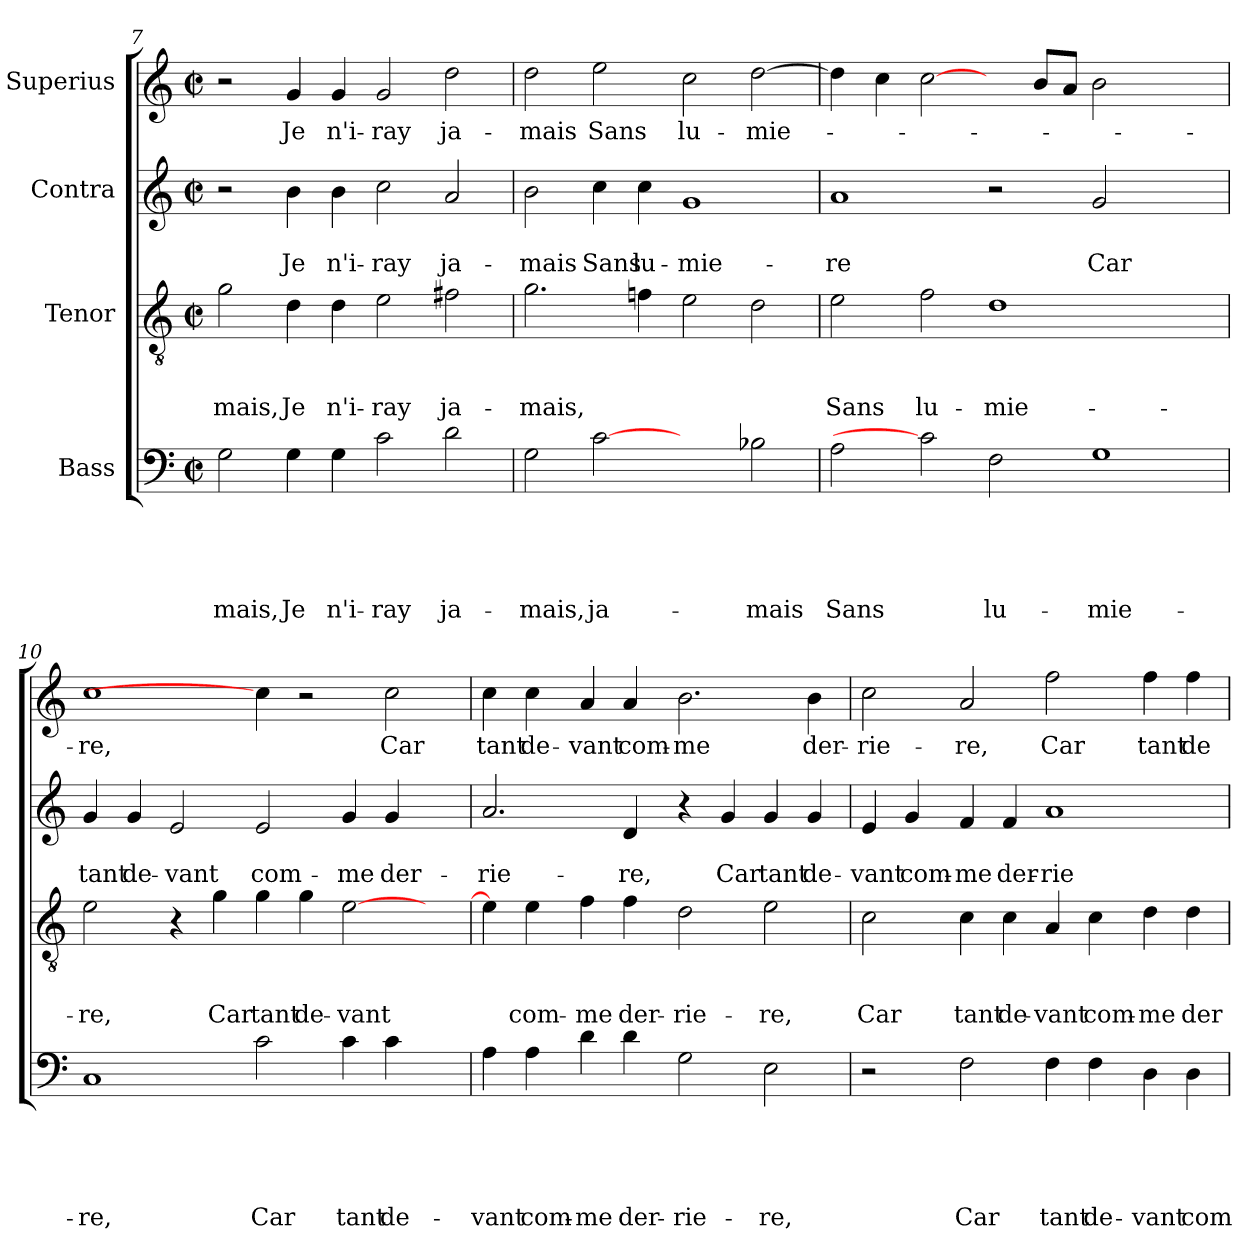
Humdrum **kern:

**kern	**text	**text	**text	**text	**text	**kern	**text	**text	**text	**kern	**text	**text	**kern	**text
*part4	*part4	*part4	*part4	*part4	*part4	*part3	*part3	*part3	*part3	*part2	*part2	*part2	*part1	*part1
*staff4	*staff4	*staff4	*staff4	*staff4	*staff4	*staff3	*staff3	*staff3	*staff3	*staff2	*staff2	*staff2	*staff1	*staff1
*I"Bass	*	*	*	*	*	*I"Tenor	*	*	*	*I"Contra	*	*	*I"Superius	*
*clefF4	*	*	*	*	*	*clefGv2	*	*	*	*clefG2	*	*	*clefG2	*
*k[]	*	*	*	*	*	*k[]	*	*	*	*k[]	*	*	*k[]	*
*C:	*	*	*	*	*	*C:	*	*	*	*C:	*	*	*C:	*
*M2/2	*	*	*	*	*	*M2/2	*	*	*	*M2/2	*	*	*M2/2	*
*met(c|)	*	*	*	*	*	*met(c|)	*	*	*	*met(c|)	*	*	*met(c|)	*
=7	=7	=7	=7	=7	=7	=7	=7	=7	=7	=7	=7	=7	=7	=7
!	!	!	!	!	!LO:LY:b	!	!	!	!LO:LY:b	!	!	!	!	!
2G\	.	.	.	.	-mais,	2g\	.	.	-mais,	2r	.	.	2r	.
!	!	!	!	!	!LO:LY:b	!	!	!	!LO:LY:b	!	!	!LO:LY:b	!	!LO:LY:b
4G\	.	.	.	.	Je	4d\	.	.	Je	4b\	.	Je	4g/	Je
!	!	!	!	!	!LO:LY:b	!	!	!	!LO:LY:b	!	!	!LO:LY:b	!	!LO:LY:b
4G\	.	.	.	.	n'i-	4d\	.	.	n'i-	4b\	.	n'i-	4g/	n'i-
!	!	!	!	!	!LO:LY:b:rj	!	!	!	!LO:LY:b:rj	!	!	!LO:LY:b:rj	!	!LO:LY:b:rj
2c\	.	.	.	.	-ray	2e\	.	.	-ray	2cc\	.	-ray	2g/	-ray
!	!	!	!	!	!LO:LY:b	!	!	!	!LO:LY:b	!	!	!LO:LY:b	!	!LO:LY:b
2d\	.	.	.	.	ja-	2f#X\	.	.	ja-	2a/	.	ja-	2dd\	ja-
!!LO:PB:g=z
=8	=8	=8	=8	=8	=8	=8	=8	=8	=8	=8	=8	=8	=8	=8
!	!	!	!	!	!LO:LY:b	!	!	!	!LO:LY:b	!	!	!LO:LY:b	!	!LO:LY:b
2G\	.	.	.	.	-mais,	2.g\	.	.	-mais,	2b\	.	-mais	2dd\	-mais
!	!	!	!	!	!LO:LY:b	!	!	!	!	!	!	!LO:LY:b	!	!LO:LY:b
[2c	.	.	.	.	ja-	.	.	.	.	4cc\	.	Sans	2ee\	Sans
!	!	!	!	!	!	!	!	!	!	!	!	!LO:LY:b	!	!
.	.	.	.	.	.	4fn\	.	.	.	4cc\	.	lu-	.	.
!	!	!	!	!	!	!	!	!	!	!	!	!LO:LY:b	!	!LO:LY:b
2ryy	.	.	.	.	.	2e\	.	.	.	1g	.	-mie-	2cc\	lu-
!	!	!	!	!	!LO:LY:b	!	!	!	!	!	!	!	!	!LO:LY:b
2B-X\	.	.	.	.	-mais	2d\	.	.	.	.	.	.	[>2dd\	-mie-
=9	=9	=9	=9	=9	=9	=9	=9	=9	=9	=9	=9	=9	=9	=9
!	!	!	!	!	!LO:LY:b	!	!	!	!LO:LY:b	!	!	!LO:LY:b	!	!
2A\	.	.	.	.	Sans	2e\	.	.	Sans	1a	.	-re	4dd\]	.
.	.	.	.	.	.	.	.	.	.	.	.	.	4cc\	.
!	!	!	!	!	!	!	!	!	!LO:LY:b	!	!	!	!	!
2c]	.	.	.	.	.	2f\	.	.	lu-	.	.	.	[2cc\	.
!	!	!	!	!	!LO:LY:b	!	!	!	!LO:LY:b	!	!	!	!	!
2F\	.	.	.	.	lu-	1d	.	.	-mie-	2r	.	.	4ryy	.
.	.	.	.	.	.	.	.	.	.	.	.	.	8b/L	.
.	.	.	.	.	.	.	.	.	.	.	.	.	8a/J	.
!	!	!	!	!	!LO:LY:b	!	!	!	!	!	!	!LO:LY:b	!	!
1G	.	.	.	.	-mie-	.	.	.	.	2g/	.	Car	2b\	.
.	.	.	.	.	.	2ryy	.	.	.	2ryy	.	.	2ryy	.
=10	=10	=10	=10	=10	=10	=10	=10	=10	=10	=10	=10	=10	=10	=10
!	!	!	!	!	!LO:LY:b	!	!	!	!LO:LY:b	!	!	!LO:LY:b	!	!LO:LY:b
1C	.	.	.	.	-re,	2e\	.	.	-re,	4g/	.	tant	1cc	-re,
!	!	!	!	!	!	!	!	!	!	!	!	!LO:LY:b	!	!
.	.	.	.	.	.	.	.	.	.	4g/	.	de-	.	.
!	!	!	!	!	!	!	!	!	!	!	!	!LO:LY:b	!	!
.	.	.	.	.	.	4r	.	.	.	2e/	.	-vant	.	.
!	!	!	!	!	!	!	!	!	!LO:LY:b	!	!	!	!	!
.	.	.	.	.	.	4g\	.	.	Car	.	.	.	.	.
!	!	!	!	!	!LO:LY:b	!	!	!	!LO:LY:b	!	!	!LO:LY:b	!	!
2c\	.	.	.	.	Car	4g\	.	.	tant	2e/	.	com-	4cc\]	.
!	!	!	!	!	!	!	!	!	!LO:LY:b	!	!	!	!	!
.	.	.	.	.	.	4g\	.	.	de-	.	.	.	2r	.
!	!	!	!	!	!LO:LY:b	!	!	!	!LO:LY:b	!	!	!LO:LY:b	!	!
4c\	.	.	.	.	tant	[<2e\	.	.	-vant	4g/	.	-me	.	.
!	!	!	!	!	!LO:LY:b	!	!	!	!	!	!	!LO:LY:b	!	!LO:LY:b
4c\	.	.	.	.	de-	.	.	.	.	4g/	.	der-	2cc\	Car
4ryy	.	.	.	.	.	4ryy	.	.	.	4ryy	.	.	.	.
!!LO:LB:g=z
=11	=11	=11	=11	=11	=11	=11	=11	=11	=11	=11	=11	=11	=11	=11
!	!	!	!	!	!LO:LY:b	!	!	!	!	!	!	!LO:LY:b	!	!LO:LY:b
4A\	.	.	.	.	-vant	4e\]	.	.	.	2.a/	.	-rie-	4cc\	tant
!	!	!	!	!	!LO:LY:b	!	!	!	!LO:LY:b	!	!	!	!	!LO:LY:b
4A\	.	.	.	.	com-	4e\	.	.	com-	.	.	.	4cc\	de-
!	!	!	!	!	!LO:LY:b:rj	!	!	!	!LO:LY:b:rj	!	!	!	!	!LO:LY:b
4d\	.	.	.	.	-me	4f\	.	.	-me	.	.	.	4a/	-vant
!	!	!	!	!	!LO:LY:b	!	!	!	!LO:LY:b	!	!	!LO:LY:b	!	!LO:LY:b
4d\	.	.	.	.	der-	4f\	.	.	der-	4d/	.	-re,	4a/	com-
!	!	!	!	!	!LO:LY:b:rj	!	!	!	!LO:LY:b:rj	!	!	!	!	!LO:LY:b:rj
2G\	.	.	.	.	-rie-	2d\	.	.	-rie-	4r	.	.	2.b\	-me
!	!	!	!	!	!	!	!	!	!	!	!	!LO:LY:b	!	!
.	.	.	.	.	.	.	.	.	.	4g/	.	Car	.	.
!	!	!	!	!	!LO:LY:b	!	!	!	!LO:LY:b	!	!	!LO:LY:b	!	!
2E\	.	.	.	.	-re,	2e\	.	.	-re,	4g/	.	tant	.	.
!	!	!	!	!	!	!	!	!	!	!	!	!LO:LY:b	!	!LO:LY:b
.	.	.	.	.	.	.	.	.	.	4g/	.	de-	4b\	der-
=12	=12	=12	=12	=12	=12	=12	=12	=12	=12	=12	=12	=12	=12	=12
!	!	!	!	!	!	!	!	!	!LO:LY:b	!	!	!LO:LY:b	!	!LO:LY:b
2r	.	.	.	.	.	2c\	.	.	Car	4e/	.	-vant	2cc\	-rie-
!	!	!	!	!	!	!	!	!	!	!	!	!LO:LY:b	!	!
.	.	.	.	.	.	.	.	.	.	4g/	.	com-	.	.
!	!	!	!	!	!LO:LY:b	!	!	!	!LO:LY:b	!	!	!LO:LY:b:rj	!	!LO:LY:b
2F\	.	.	.	.	Car	4c\	.	.	tant	4f/	.	-me	2a/	-re,
!	!	!	!	!	!	!	!	!	!LO:LY:b	!	!	!LO:LY:b	!	!
.	.	.	.	.	.	4c\	.	.	de-	4f/	.	der-	.	.
!	!	!	!	!	!LO:LY:b	!	!	!	!LO:LY:b	!	!	!LO:LY:b:rj	!	!LO:LY:b
4F\	.	.	.	.	tant	4A/	.	.	-vant	1a	.	-rie-	2ff\	Car
!	!	!	!	!	!LO:LY:b	!	!	!	!LO:LY:b	!	!	!	!	!
4F\	.	.	.	.	de-	4c\	.	.	com-	.	.	.	.	.
!	!	!	!	!	!LO:LY:b	!	!	!	!LO:LY:b:rj	!	!	!	!	!LO:LY:b
4D\	.	.	.	.	-vant	4d\	.	.	-me	.	.	.	4ff\	tant
!	!	!	!	!	!LO:LY:b	!	!	!	!LO:LY:b	!	!	!	!	!LO:LY:b
4D\	.	.	.	.	com-	4d\	.	.	der-	.	.	.	4ff\	de-
=	=	=	=	=	=	=	=	=	=	=	=	=	=	=
*-	*-	*-	*-	*-	*-	*-	*-	*-	*-	*-	*-	*-	*-	*-
